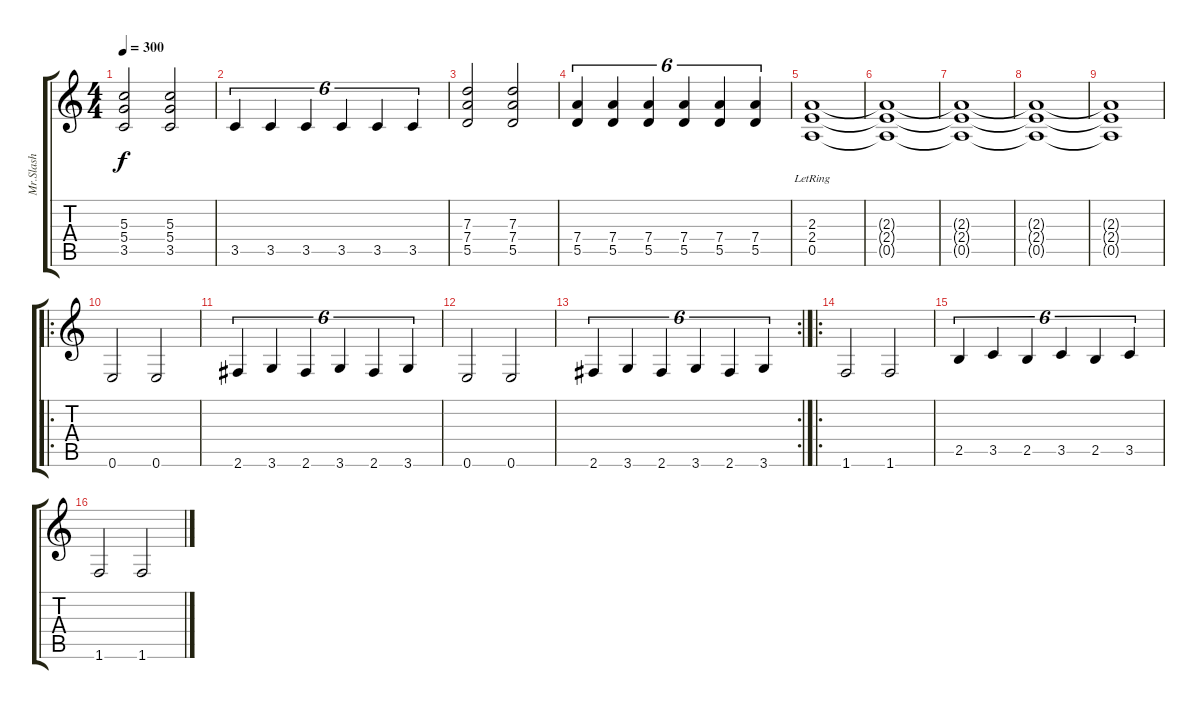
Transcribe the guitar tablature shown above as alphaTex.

\track ("Mr.Slash" "Mr.Slash") {instrument distortionguitar}
\staff {score tabs}
\tuning (E4 B3 G3 D3 A2 E2) {hide}
\ts (4 4)
\tempo 300
\clef g2
\ks c
(5.3 5.4 3.5).2{dy f} (5.3 5.4 3.5).2 |
3.5.4{tu (6 4)} 3.5.4{tu (6 4)} 3.5.4{tu (6 4)} 3.5.4{tu (6 4)} 3.5.4{tu (6 4)} 3.5.4{tu (6 4)} |
(7.3 7.4 5.5).2 (7.3 7.4 5.5).2 |
(7.4 5.5).4{tu (6 4)} (7.4 5.5).4{tu (6 4)} (7.4 5.5).4{tu (6 4)} (7.4 5.5).4{tu (6 4)} (7.4 5.5).4{tu (6 4)} (7.4 5.5).4{tu (6 4)} |
(2.3{lr} 2.4 0.5).1 |
(2.3{t} 2.4{t} 0.5{t}).1 |
(2.3{t} 2.4{t} 0.5{t}).1 |
(2.3{t} 2.4{t} 0.5{t}).1 |
(2.3{t} 2.4{t} 0.5{t}).1 |
\ro
0.6.2 0.6.2 |
2.6.4{tu (6 4)} 3.6.4{tu (6 4)} 2.6.4{tu (6 4)} 3.6.4{tu (6 4)} 2.6.4{tu (6 4)} 3.6.4{tu (6 4)} |
0.6.2 0.6.2 |
\rc 2
2.6.4{tu (6 4)} 3.6.4{tu (6 4)} 2.6.4{tu (6 4)} 3.6.4{tu (6 4)} 2.6.4{tu (6 4)} 3.6.4{tu (6 4)} |
\ro
1.6.2 1.6.2 |
2.5.4{tu (6 4)} 3.5.4{tu (6 4)} 2.5.4{tu (6 4)} 3.5.4{tu (6 4)} 2.5.4{tu (6 4)} 3.5.4{tu (6 4)} |
1.6.2 1.6.2
